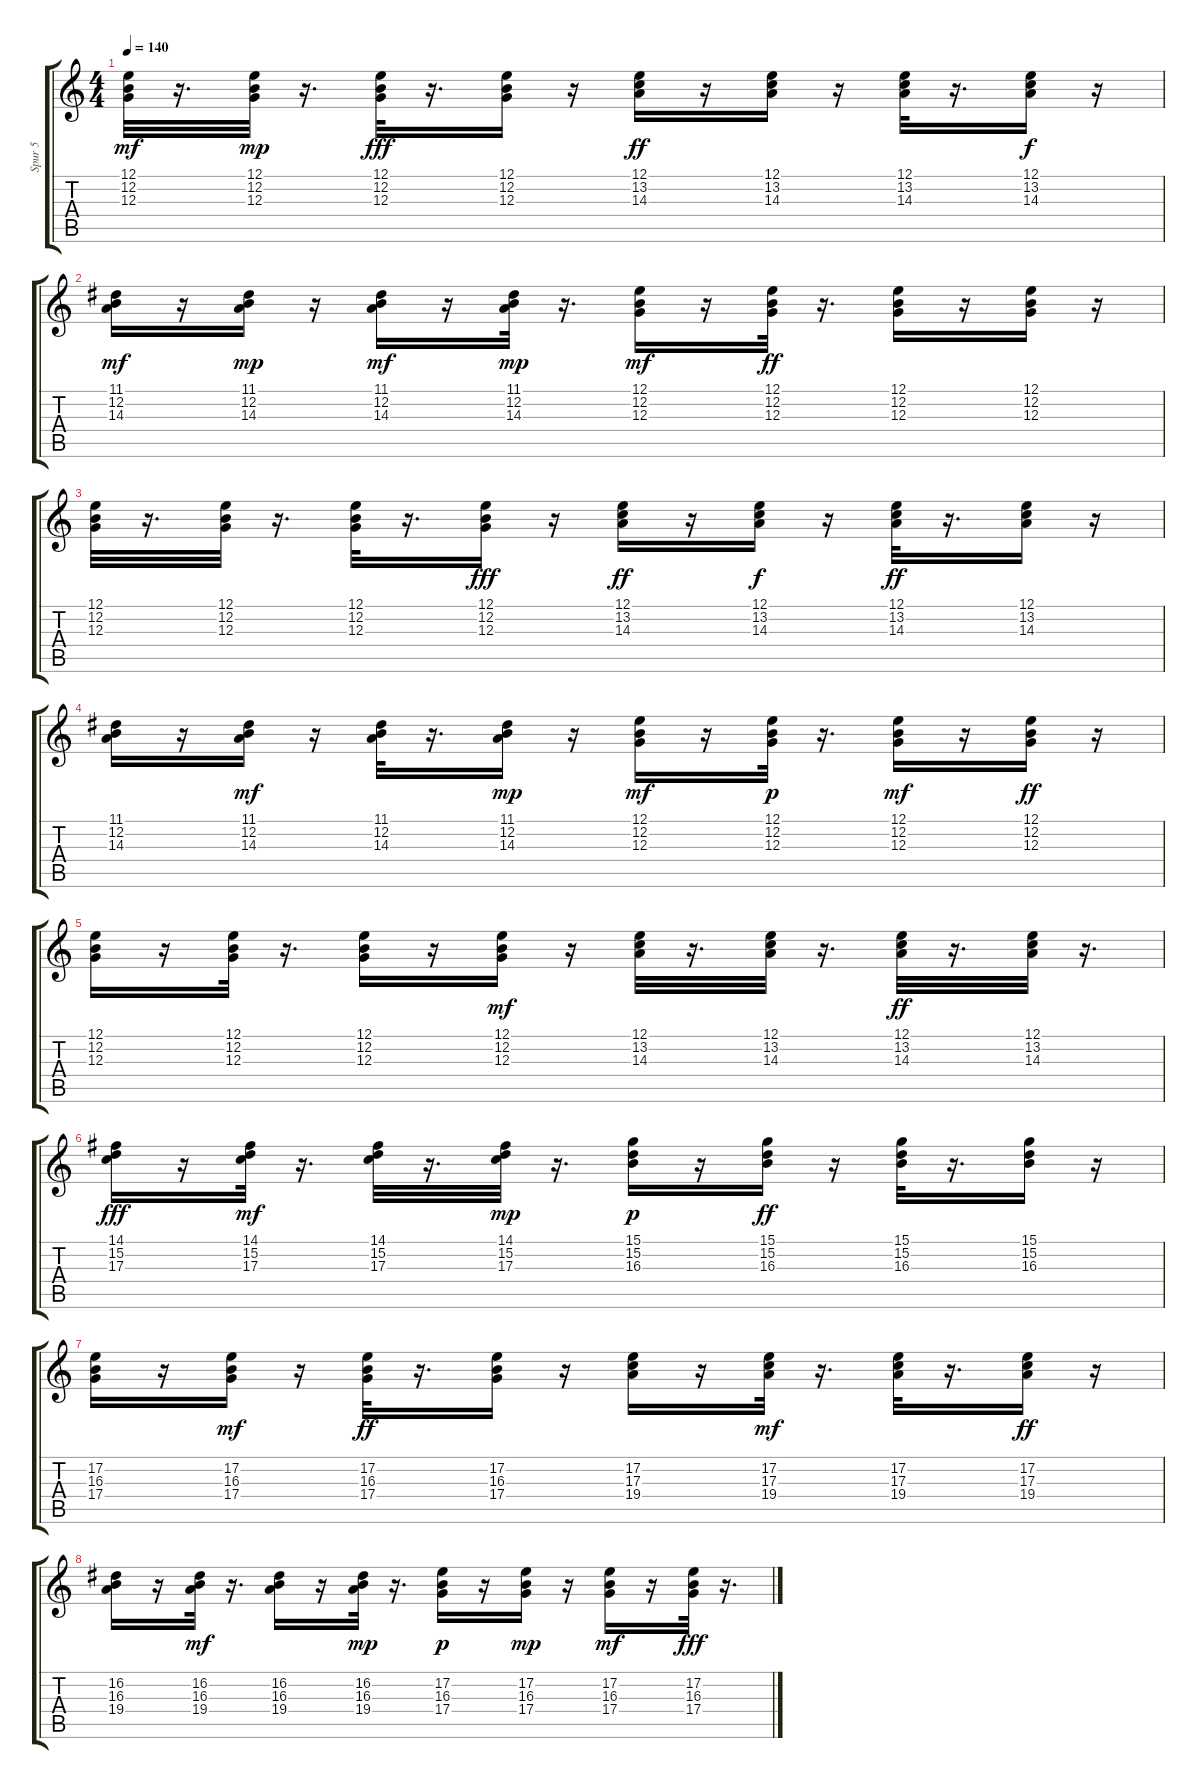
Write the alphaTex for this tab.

\track ("Spur 5" "Spur 5") {instrument honkytonkpiano}
\staff {score tabs}
\tuning (E4 B3 G3 D3 A2 E2) {hide}
\ts (4 4)
\tempo 140
\clef g2
\ks c
(12.1 12.2 12.3).32{dy mf} r.16{d} (12.1 12.2 12.3).32{dy mp} r.16{d} (12.1 12.2 12.3).32{dy fff} r.16{d} (12.1 12.2 12.3).16 r.16 (12.1 13.2 14.3).16{dy ff} r.16 (12.1 13.2 14.3).16 r.16 (12.1 13.2 14.3).32 r.16{d} (12.1 13.2 14.3).16{dy f} r.16 |
(11.1 12.2 14.3).16{dy mf} r.16 (11.1 12.2 14.3).16{dy mp} r.16 (11.1 12.2 14.3).16{dy mf} r.16 (11.1 12.2 14.3).32{dy mp} r.16{d} (12.1 12.2 12.3).16{dy mf} r.16 (12.1 12.2 12.3).32{dy ff} r.16{d} (12.1 12.2 12.3).16 r.16 (12.1 12.2 12.3).16 r.16 |
(12.1 12.2 12.3).32 r.16{d} (12.1 12.2 12.3).32 r.16{d} (12.1 12.2 12.3).32 r.16{d} (12.1 12.2 12.3).16{dy fff} r.16 (12.1 13.2 14.3).16{dy ff} r.16 (12.1 13.2 14.3).16{dy f} r.16 (12.1 13.2 14.3).32{dy ff} r.16{d} (12.1 13.2 14.3).16 r.16 |
(11.1 12.2 14.3).16 r.16 (11.1 12.2 14.3).16{dy mf} r.16 (11.1 12.2 14.3).32 r.16{d} (11.1 12.2 14.3).16{dy mp} r.16 (12.1 12.2 12.3).16{dy mf} r.16 (12.1 12.2 12.3).32{dy p} r.16{d} (12.1 12.2 12.3).16{dy mf} r.16 (12.1 12.2 12.3).16{dy ff} r.16 |
(12.1 12.2 12.3).16 r.16 (12.1 12.2 12.3).32 r.16{d} (12.1 12.2 12.3).16 r.16 (12.1 12.2 12.3).16{dy mf} r.16 (12.1 13.2 14.3).32 r.16{d} (12.1 13.2 14.3).32 r.16{d} (12.1 13.2 14.3).32{dy ff} r.16{d} (12.1 13.2 14.3).32 r.16{d} |
(14.1 15.2 17.3).16{dy fff} r.16 (14.1 15.2 17.3).32{dy mf} r.16{d} (14.1 15.2 17.3).32 r.16{d} (14.1 15.2 17.3).32{dy mp} r.16{d} (15.1 15.2 16.3).16{dy p} r.16 (15.1 15.2 16.3).16{dy ff} r.16 (15.1 15.2 16.3).32 r.16{d} (15.1 15.2 16.3).16 r.16 |
(17.2 16.3 17.4).16 r.16 (17.2 16.3 17.4).16{dy mf} r.16 (17.2 16.3 17.4).32{dy ff} r.16{d} (17.2 16.3 17.4).16 r.16 (17.2 17.3 19.4).16 r.16 (17.2 17.3 19.4).32{dy mf} r.16{d} (17.2 17.3 19.4).32 r.16{d} (17.2 17.3 19.4).16{dy ff} r.16 |
(16.2 16.3 19.4).16 r.16 (16.2 16.3 19.4).32{dy mf} r.16{d} (16.2 16.3 19.4).16 r.16 (16.2 16.3 19.4).32{dy mp} r.16{d} (17.2 16.3 17.4).16{dy p} r.16 (17.2 16.3 17.4).16{dy mp} r.16 (17.2 16.3 17.4).16{dy mf} r.16 (17.2 16.3 17.4).32{dy fff} r.16{d}
